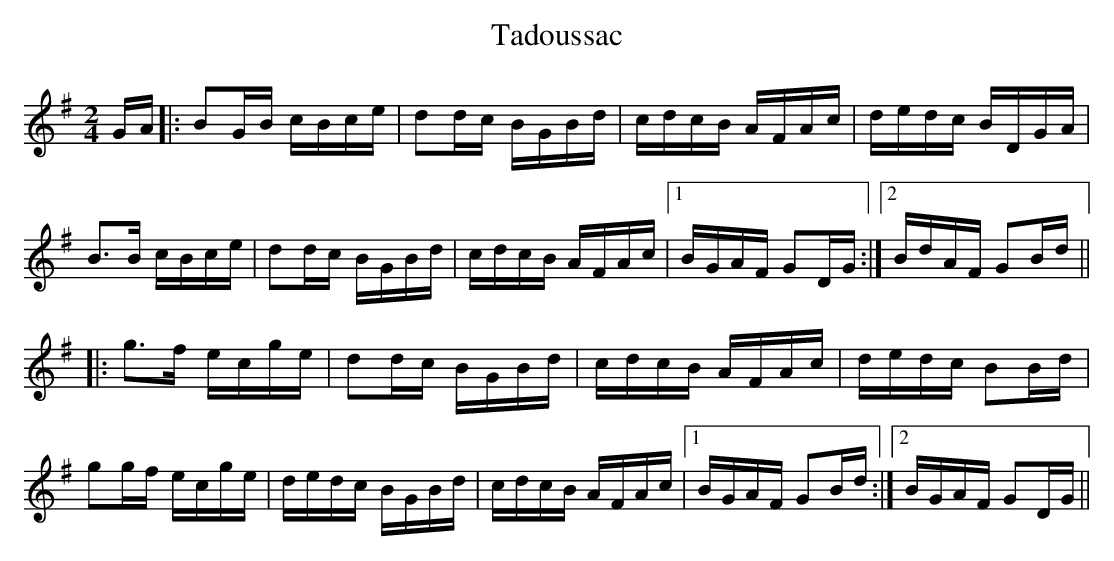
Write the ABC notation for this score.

X:1
T:Tadoussac
M:2/4
L:1/8
K:G
G/A/|:BG/B/ c/B/c/e/|dd/c/ B/G/B/d/|c/d/c/B/ A/F/A/c/|d/e/d/c/ B/D/G/A/|
B>B c/B/c/e/|dd/c/ B/G/B/d/|c/d/c/B/ A/F/A/c/|1 B/G/A/F/ GD/G/:|2 B/d/A/F/ GB/d/||
|:g>f e/c/g/e/|dd/c/ B/G/B/d/|c/d/c/B/ A/F/A/c/|d/e/d/c/ BB/d/|
gg/f/ e/c/g/e/|d/e/d/c/ B/G/B/d/|c/d/c/B/ A/F/A/c/|1 B/G/A/F/ GB/d/:|2 B/G/A/F/ GD/G/||
